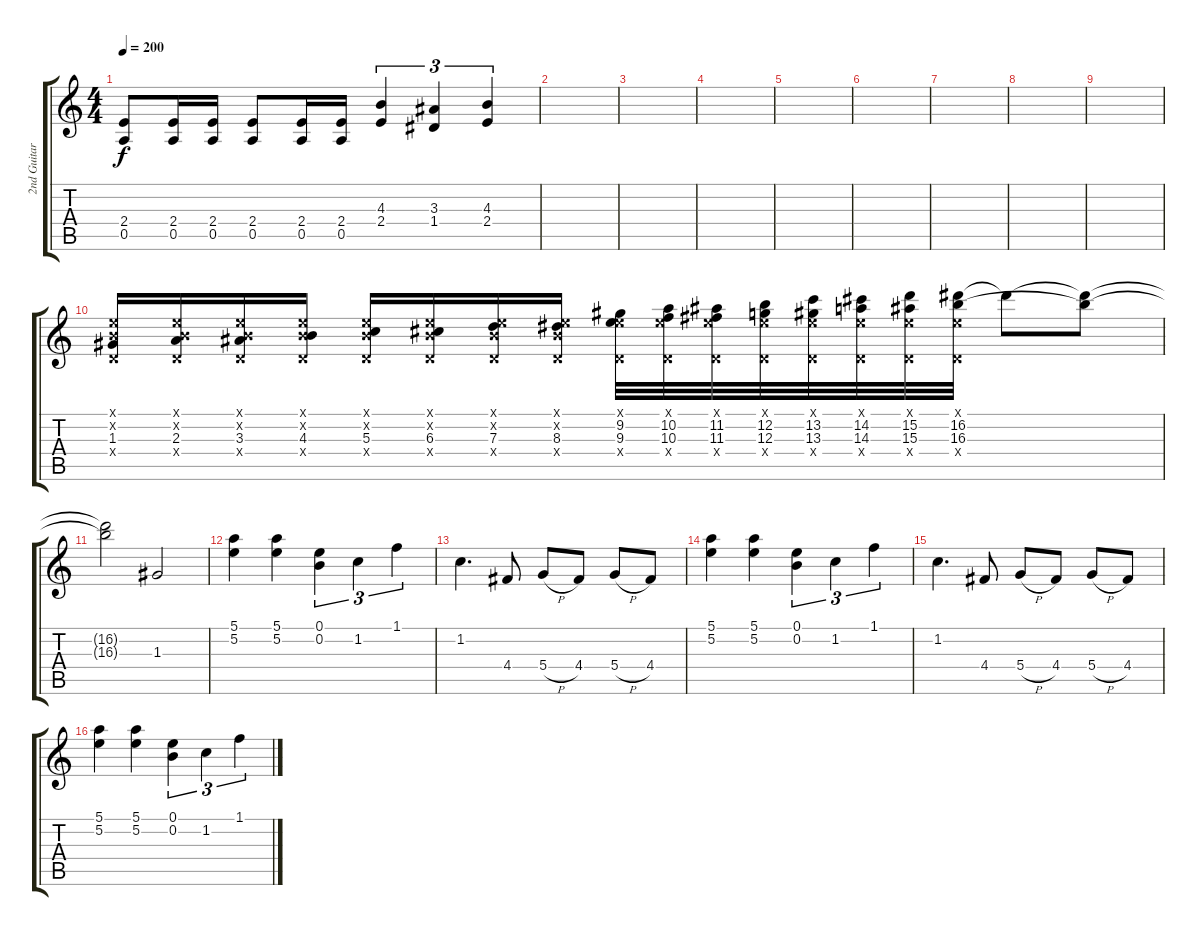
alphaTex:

\track ("2nd Guitar" "2nd Guitar") {instrument overdrivenguitar}
\staff {score tabs}
\tuning (E4 B3 G3 D3 A2 E2) {hide}
\ts (4 4)
\tempo 200
\clef g2
\ks c
(2.4 0.5).8{dy f} (2.4 0.5).16 (2.4 0.5).16 (2.4 0.5).8 (2.4 0.5).16 (2.4 0.5).16 (4.3 2.4).4{tu (3 2)} (3.3 1.4).4{tu (3 2)} (4.3 2.4).4{tu (3 2)} |
|
|
|
|
|
|
|
|
(0.1{x} 0.2{x} 1.3 0.4{x}).16{volume 6} (0.1{x} 0.2{x} 2.3 0.4{x}).16 (0.1{x} 0.2{x} 3.3 0.4{x}).16 (0.1{x} 0.2{x} 4.3 0.4{x}).16 (0.1{x} 0.2{x} 5.3 0.4{x}).16 (0.1{x} 0.2{x} 6.3 0.4{x}).16 (0.1{x} 0.2{x} 7.3 0.4{x}).16 (0.1{x} 0.2{x} 8.3 0.4{x}).16 (0.1{x} 9.2 9.3 0.4{x}).32 (0.1{x} 10.2 10.3 0.4{x}).32 (0.1{x} 11.2 11.3 0.4{x}).32 (0.1{x} 12.2 12.3 0.4{x}).32 (0.1{x} 13.2 13.3 0.4{x}).32 (0.1{x} 14.2 14.3 0.4{x}).32 (0.1{x} 15.2 15.3 0.4{x}).32 (0.1{x} 16.2 16.3 0.4{x}).32 16.2{t}.8 (16.2{t} 16.3{t}).8 |
(16.2{t} 16.3{t}).2 1.3.2{volume 16} |
(5.1 5.2).4 (5.1 5.2).4 (0.1 0.2).4{tu (3 2)} 1.2.4{tu (3 2)} 1.1.4{tu (3 2)} |
1.2.4{d} 4.4.8 5.4{h}.8 4.4.8 5.4{h}.8 4.4.8 |
(5.1 5.2).4 (5.1 5.2).4 (0.1 0.2).4{tu (3 2)} 1.2.4{tu (3 2)} 1.1.4{tu (3 2)} |
1.2.4{d} 4.4.8 5.4{h}.8 4.4.8 5.4{h}.8 4.4.8 |
(5.1 5.2).4 (5.1 5.2).4 (0.1 0.2).4{tu (3 2)} 1.2.4{tu (3 2)} 1.1.4{tu (3 2)}
